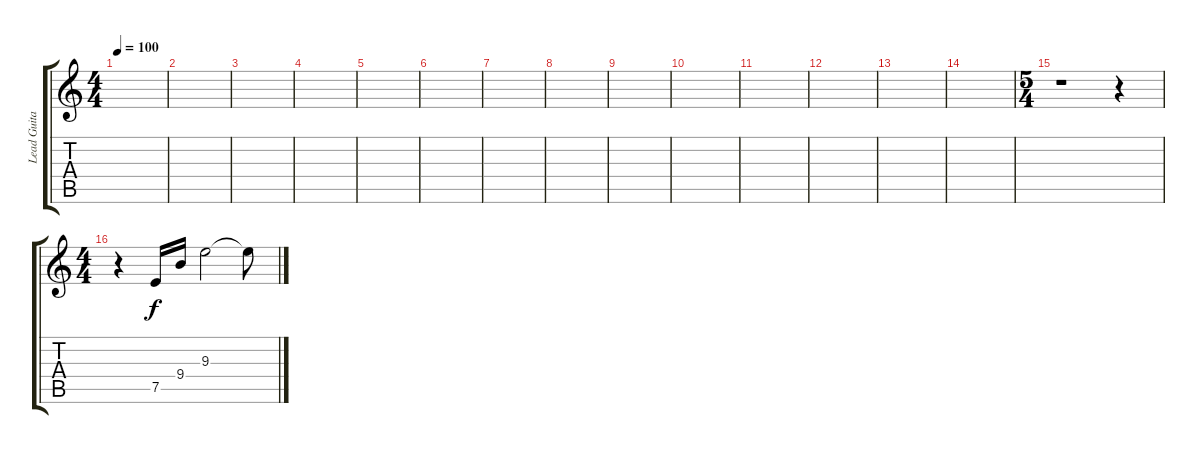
\track ("Lead Guitar" "Lead Guita") {instrument distortionguitar}
\staff {score tabs}
\tuning (E4 B3 G3 D3 A2 E2) {hide}
\ts (4 4)
\tempo 100
\clef g2
\ks c
|
|
|
|
|
|
|
|
|
|
|
|
|
|
\ts (5 4)
r.1 r.4 |
\ts (4 4)
r.4{instrument electricguitarjazz} 7.5.16 9.4.16 9.3.2 9.3{t}.8
